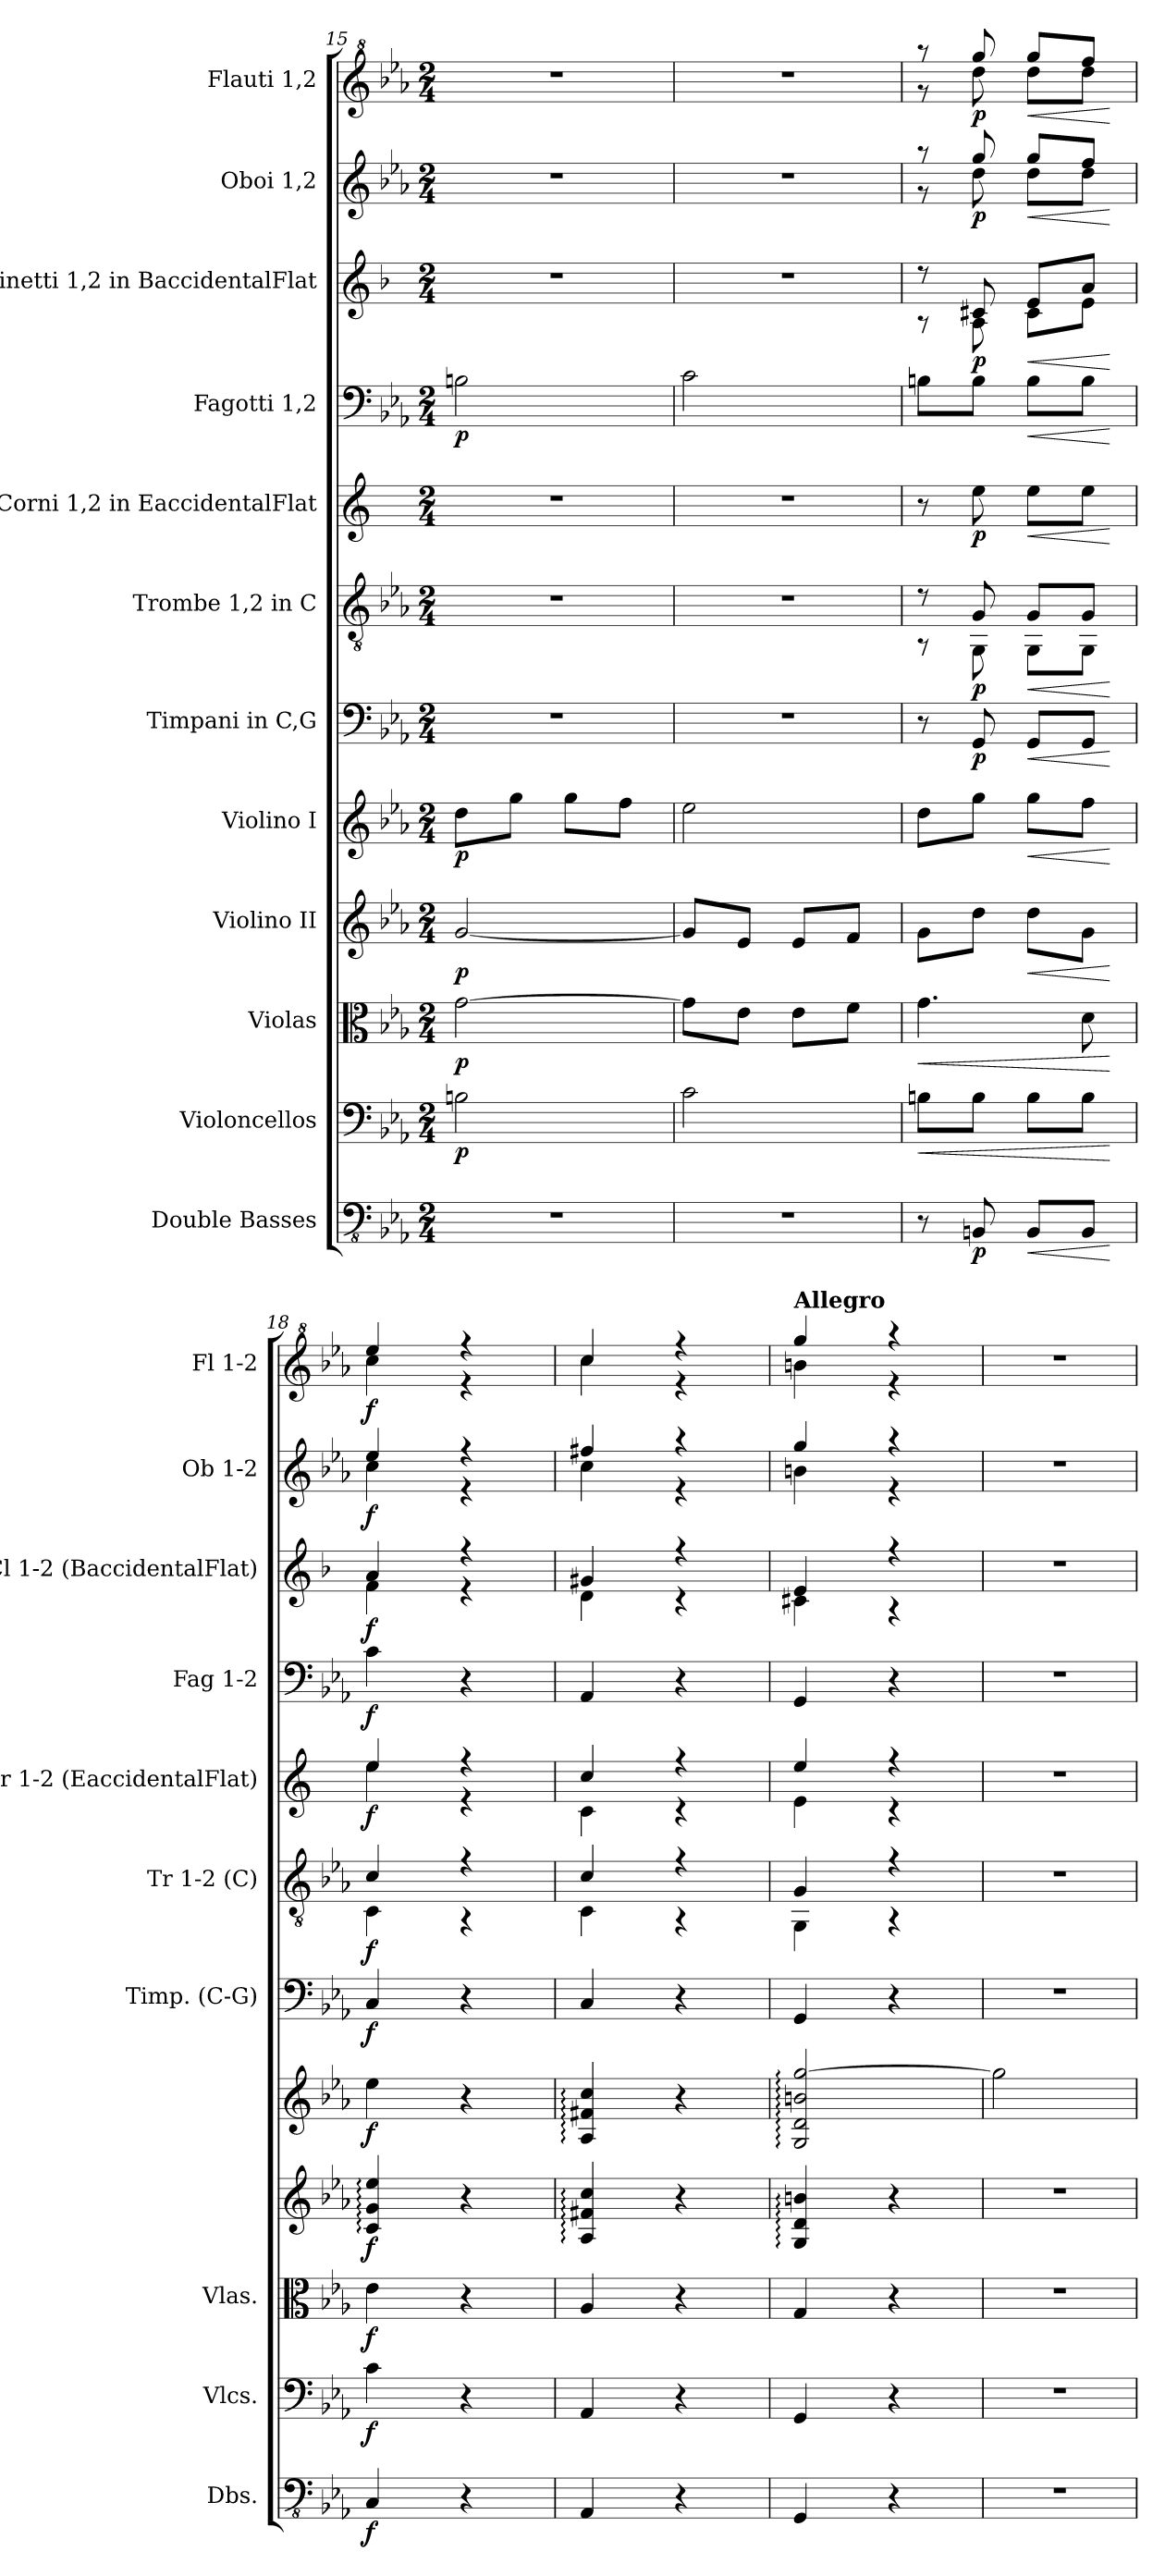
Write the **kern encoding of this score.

**kern	**dynam	**kern	**dynam	**kern	**dynam	**kern	**dynam	**kern	**dynam	**kern	**dynam	**kern	**dynam	**kern	**dynam	**kern	**dynam	**kern	**dynam	**kern	**dynam	**kern	**dynam
*part12	*part12	*part11	*part11	*part10	*part10	*part9	*part9	*part8	*part8	*part7	*part7	*part6	*part6	*part5	*part5	*part4	*part4	*part3	*part3	*part2	*part2	*part1	*part1
*staff12	*staff12	*staff11	*staff11	*staff10	*staff10	*staff9	*staff9	*staff8	*staff8	*staff7	*staff7	*staff6	*staff6	*staff5	*staff5	*staff4	*staff4	*staff3	*staff3	*staff2	*staff2	*staff1	*staff1
*I"Double Basses	*	*I"Violoncellos	*	*I"Violas	*	*I"Violino II	*	*I"Violino I	*	*I"Timpani in C,G	*	*I"Trombe 1,2 in C	*	*I"Corni 1,2 in EaccidentalFlat	*	*I"Fagotti 1,2	*	*I"Clarinetti 1,2 in BaccidentalFlat	*	*I"Oboi 1,2	*	*I"Flauti 1,2	*
*I'Dbs.	*	*I'Vlcs.	*	*I'Vlas.	*	*	*	*	*	*I'Timp. (C-G)	*	*I'Tr 1-2 (C)	*	*I'Cor 1-2 (EaccidentalFlat)	*	*I'Fag 1-2	*	*I'Cl 1-2 (BaccidentalFlat)	*	*I'Ob 1-2	*	*I'Fl 1-2	*
*clefFv4	*	*clefF4	*	*clefC3	*	*clefG2	*	*clefG2	*	*clefF4	*	*clefGv2	*	*clefG2	*	*clefF4	*	*clefG2	*	*clefG2	*	*clefG^2	*
*	*	*	*	*	*	*	*	*	*	*	*	*	*	*ITrd-2c-3	*	*	*	*ITrd1c2	*	*	*	*	*
*k[b-e-a-]	*	*k[b-e-a-]	*	*k[b-e-a-]	*	*k[b-e-a-]	*	*k[b-e-a-]	*	*k[b-e-a-]	*	*k[b-e-a-]	*	*k[b-e-a-]	*	*k[b-e-a-]	*	*k[b-e-a-]	*	*k[b-e-a-]	*	*k[b-e-a-]	*
*M2/4	*	*M2/4	*	*M2/4	*	*M2/4	*	*M2/4	*	*M2/4	*	*M2/4	*	*M2/4	*	*M2/4	*	*M2/4	*	*M2/4	*	*M2/4	*
=15	=15	=15	=15	=15	=15	=15	=15	=15	=15	=15	=15	=15	=15	=15	=15	=15	=15	=15	=15	=15	=15	=15	=15
!	!	!	!LO:DY:b	!	!LO:DY:b	!	!LO:DY:b	!	!LO:DY:b	!	!	!	!	!	!	!	!LO:DY:b	!	!	!	!	!	!
2r	.	2Bn\	p	[2g\	p	[2g/	p	8dd\L	p	2r	.	2r	.	2r	.	2Bn\	p	2r	.	2r	.	2r	.
.	.	.	.	.	.	.	.	8gg\J	.	.	.	.	.	.	.	.	.	.	.	.	.	.	.
.	.	.	.	.	.	.	.	8gg\L	.	.	.	.	.	.	.	.	.	.	.	.	.	.	.
.	.	.	.	.	.	.	.	8ff\J	.	.	.	.	.	.	.	.	.	.	.	.	.	.	.
=16	=16	=16	=16	=16	=16	=16	=16	=16	=16	=16	=16	=16	=16	=16	=16	=16	=16	=16	=16	=16	=16	=16	=16
2r	.	2c\	.	8g\L]	.	8g/L]	.	2ee-\	.	2r	.	2r	.	2r	.	2c\	.	2r	.	2r	.	2r	.
.	.	.	.	8e-\J	.	8e-/J	.	.	.	.	.	.	.	.	.	.	.	.	.	.	.	.	.
.	.	.	.	8e-\L	.	8e-/L	.	.	.	.	.	.	.	.	.	.	.	.	.	.	.	.	.
.	.	.	.	8f\J	.	8f/J	.	.	.	.	.	.	.	.	.	.	.	.	.	.	.	.	.
=17	=17	=17	=17	=17	=17	=17	=17	=17	=17	=17	=17	=17	=17	=17	=17	=17	=17	=17	=17	=17	=17	=17	=17
!	!	!	!LO:HP:b	!	!LO:HP:b	!	!	!	!	!	!	!	!	!	!	!	!	!	!	!	!	!	!
*	*	*	*	*	*	*	*	*	*	*	*	*^	*	*	*	*	*	*^	*	*^	*	*^	*
8r	.	8Bn\L	<	4.g\	<	8g\L	.	8dd\L	.	8r	.	8r	8r	.	8r	.	8Bn\L	.	8r	8r	.	8r	8r	.	8r	8r	.
!	!LO:DY:b	!	!	!	!	!	!	!	!	!	!LO:DY:b	!	!	!LO:DY:b	!	!LO:DY:b	!	!	!	!	!LO:DY:b	!	!	!LO:DY:b	!	!	!LO:DY:b
8BBBn/	p	8B\J	.	.	.	8dd\J	.	8gg\J	.	8GG/	p	8G/	8GG\	p	8gg\	p	8B\J	.	8Bn/	8G\	p	8gg/	8dd\	p	8ggg/	8ddd\	p
!	!LO:HP:b	!	!	!	!	!	!LO:HP:b	!	!LO:HP:b	!	!LO:HP:b	!	!	!LO:HP:b	!	!LO:HP:b	!	!LO:HP:b	!	!	!LO:HP:b	!	!	!LO:HP:b	!	!	!LO:HP:b
8BBB/L	<	8B\L	.	.	.	8dd\L	<	8gg\L	<	8GG/L	<	8G/L	8GG\L	<	8gg\L	<	8B\L	<	8d/L	8B\L	<	8gg/L	8dd\L	<	8ggg/L	8ddd\L	<
8BBB/J	.	8B\J	.	8d\	.	8g\J	.	8ff\J	.	8GG/J	.	8G/J	8GG\J	.	8gg\J	.	8B\J	.	8g/J	8d\J	.	8ff/J	8dd\J	.	8fff/J	8ddd\J	.
*	*	*	*	*	*	*	*	*	*	*	*	*	*	*	*	*	*	*	*v	*v	*	*	*	*	*v	*v	*
*	*	*	*	*	*	*	*	*	*	*	*	*v	*v	*	*	*	*	*	*	*	*v	*v	*	*	*
.	[	.	[	.	[	.	[	.	[	.	[	.	[	.	[	.	[	.	[	.	[	.	[
=18	=18	=18	=18	=18	=18	=18	=18	=18	=18	=18	=18	=18	=18	=18	=18	=18	=18	=18	=18	=18	=18	=18	=18
*	*	*	*	*	*	*	*	*	*	*	*	*^	*	*^	*	*	*	*^	*	*^	*	*^	*
!	!LO:DY:b	!	!LO:DY:b	!	!LO:DY:b	!	!LO:DY:b	!	!LO:DY:b	!	!LO:DY:b	!	!	!LO:DY:b	!	!	!LO:DY:b	!	!LO:DY:b	!	!	!LO:DY:b	!	!	!LO:DY:b	!	!	!LO:DY:b
4CC/	f	4c\	f	4e-\	f	4c/: 4g/: 4ee-/:	f	4ee-\	f	4C/	f	4c/	4C\	f	4gg/	4gg\	f	4c\	f	4g/	4e-\	f	4ee-/	4cc\	f	4eee-/	4ccc\	f
4r	.	4r	.	4r	.	4r	.	4r	.	4r	.	4r	4r	.	4r	4r	.	4r	.	4r	4r	.	4r	4r	.	4r	4r	.
!!LO:PB:g=z	!!
=19	=19	=19	=19	=19	=19	=19	=19	=19	=19	=19	=19	=19	=19	=19	=19	=19	=19	=19	=19	=19	=19	=19	=19	=19	=19	=19	=19	=19
4AAA-/	.	4AA-/	.	4A-/	.	4A-/: 4f#X/: 4cc/:	.	4A-/: 4f#X/: 4cc/:	.	4C/	.	4c/	4C\	.	4ee-/	4e-\	.	4AA-/	.	4f#X/	4c\	.	4ff#X/	4cc\	.	4ccc/	4ccc\	.
4r	.	4r	.	4r	.	4r	.	4r	.	4r	.	4r	4r	.	4r	4r	.	4r	.	4r	4r	.	4r	4r	.	4r	4r	.
=20	=20	=20	=20	=20	=20	=20	=20	=20	=20	=20	=20	=20	=20	=20	=20	=20	=20	=20	=20	=20	=20	=20	=20	=20	=20	=20	=20	=20
!	!	!	!	!	!	!	!	!	!	!	!	!	!	!	!	!	!	!	!	!	!	!	!	!	!	!LO:TX:a:B:t=Allegro	!	!
4GGG/	.	4GG/	.	4G/	.	4G/: 4d/: 4bn/:	.	2G/: 2d/: 2bn/: [2gg/:	.	4GG/	.	4G/	4GG\	.	4gg/	4g\	.	4GG/	.	4d/	4Bn\	.	4gg/	4bn\	.	4ggg/	4bbn\	.
4r	.	4r	.	4r	.	4r	.	.	.	4r	.	4r	4r	.	4r	4r	.	4r	.	4r	4r	.	4r	4r	.	4r	4r	.
*	*	*	*	*	*	*	*	*	*	*	*	*v	*v	*	*	*	*	*	*	*v	*v	*	*v	*v	*	*v	*v	*
*	*	*	*	*	*	*	*	*	*	*	*	*	*	*v	*v	*	*	*	*	*	*	*	*	*
=21	=21	=21	=21	=21	=21	=21	=21	=21	=21	=21	=21	=21	=21	=21	=21	=21	=21	=21	=21	=21	=21	=21	=21
2r	.	2r	.	2r	.	2r	.	2gg\]	.	2r	.	2r	.	2r	.	2r	.	2r	.	2r	.	2r	.
=	=	=	=	=	=	=	=	=	=	=	=	=	=	=	=	=	=	=	=	=	=	=	=
*-	*-	*-	*-	*-	*-	*-	*-	*-	*-	*-	*-	*-	*-	*-	*-	*-	*-	*-	*-	*-	*-	*-	*-
